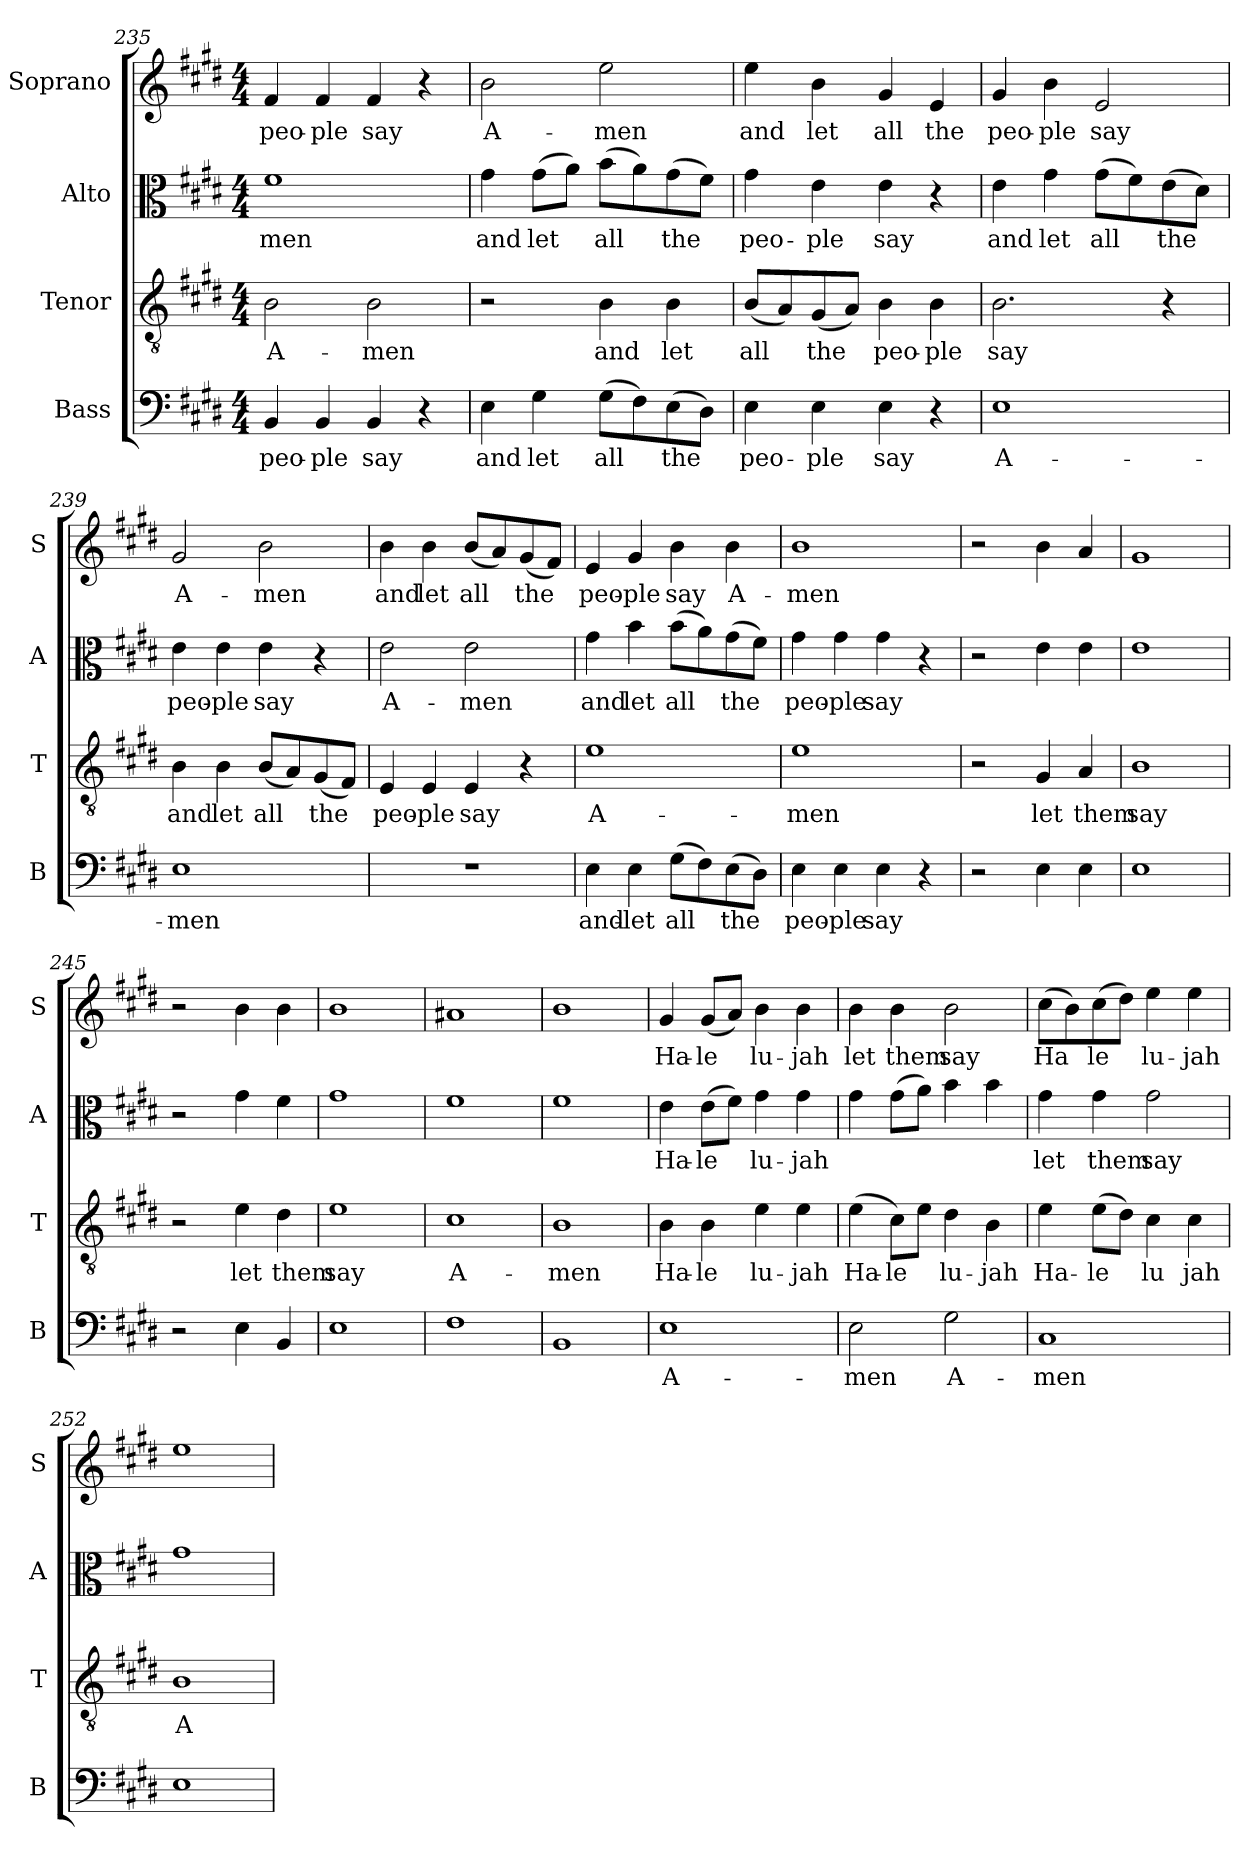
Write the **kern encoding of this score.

**kern	**text	**kern	**text	**kern	**text	**kern	**text
*part4	*part4	*part3	*part3	*part2	*part2	*part1	*part1
*staff4	*staff4	*staff3	*staff3	*staff2	*staff2	*staff1	*staff1
*I"Bass	*	*I"Tenor	*	*I"Alto	*	*I"Soprano	*
*I'B	*	*I'T	*	*I'A	*	*I'S	*
*clefF4	*	*clefGv2	*	*clefC3	*	*clefG2	*
*k[f#c#g#d#]	*	*k[f#c#g#d#]	*	*k[f#c#g#d#]	*	*k[f#c#g#d#]	*
*E:	*	*E:	*	*E:	*	*E:	*
*M4/4	*	*M4/4	*	*M4/4	*	*M4/4	*
=235	=235	=235	=235	=235	=235	=235	=235
4BB/	peo-	2B\	A-	1f#	men	4f#/	peo-
4BB/	-ple	.	.	.	.	4f#/	-ple
4BB/	say	2B\	-men	.	.	4f#/	say
4r	.	.	.	.	.	4r	.
=236	=236	=236	=236	=236	=236	=236	=236
4E\	and	2r	.	4g#\	and	2b\	A-
4G#\	let	.	.	(8g#\L	let	.	.
.	.	.	.	8a\J)	.	.	.
(8G#\L	all	4B\	and	(8b\L	all	2ee\	-men
8F#\)	.	.	.	8a\)	.	.	.
(8E\	the	4B\	let	(8g#\	the	.	.
8D#\J)	.	.	.	8f#\J)	.	.	.
!!LO:PB:g=z
=237	=237	=237	=237	=237	=237	=237	=237
4E\	peo-	(8B/L	all	4g#\	peo-	4ee\	and
.	.	8A/)	.	.	.	.	.
4E\	-ple	(8G#/	the	4e\	-ple	4b\	let
.	.	8A/J)	.	.	.	.	.
4E\	say	4B\	peo-	4e\	say	4g#/	all
4r	.	4B\	-ple	4r	.	4e/	the
=238	=238	=238	=238	=238	=238	=238	=238
1E	A-	2.B\	say	4e\	and	4g#/	peo-
.	.	.	.	4g#\	let	4b\	-ple
.	.	.	.	(8g#\L	all	2e/	say
.	.	.	.	8f#\)	.	.	.
.	.	4r	.	(8e\	the	.	.
.	.	.	.	8d#\J)	.	.	.
!!LO:PB:g=z
=239	=239	=239	=239	=239	=239	=239	=239
1E	-men	4B\	and	4e\	peo-	2g#/	A-
.	.	4B\	let	4e\	-ple	.	.
.	.	(8B/L	all	4e\	say	2b\	-men
.	.	8A/)	.	.	.	.	.
.	.	(8G#/	the	4r	.	.	.
.	.	8F#/J)	.	.	.	.	.
=240	=240	=240	=240	=240	=240	=240	=240
1r	.	4E/	peo-	2e\	A-	4b\	and
.	.	4E/	-ple	.	.	4b\	let
.	.	4E/	say	2e\	-men	(8b/L	all
.	.	.	.	.	.	8a/)	.
.	.	4r	.	.	.	(8g#/	the
.	.	.	.	.	.	8f#/J)	.
!!LO:PB:g=z
=241	=241	=241	=241	=241	=241	=241	=241
4E\	and-	1e	A-	4g#\	and	4e/	peo-
4E\	-let	.	.	4b\	let	4g#/	-ple
(8G#\L	all	.	.	(8b\L	all	4b\	say
8F#\)	.	.	.	8a\)	.	.	.
(8E\	the	.	.	(8g#\	the	4b\	A-
8D#\J)	.	.	.	8f#\J)	.	.	.
=242	=242	=242	=242	=242	=242	=242	=242
4E\	peo-	1e	-men	4g#\	peo-	1b	-men
4E\	-ple	.	.	4g#\	-ple	.	.
4E\	say	.	.	4g#\	say	.	.
4r	.	.	.	4r	.	.	.
=243	=243	=243	=243	=243	=243	=243	=243
2r	.	2r	.	2r	.	2r	.
4E\	.	4G#/	let	4e\	.	4b\	.
4E\	.	4A/	them	4e\	.	4a/	.
=244	=244	=244	=244	=244	=244	=244	=244
1E	.	1B	say	1e	.	1g#	.
=245	=245	=245	=245	=245	=245	=245	=245
2r	.	2r	.	2r	.	2r	.
4E\	.	4e\	let	4g#\	.	4b\	.
4BB/	.	4d#\	them	4f#\	.	4b\	.
=246	=246	=246	=246	=246	=246	=246	=246
1E	.	1e	say	1g#	.	1b	.
!!LO:PB:g=z
=247	=247	=247	=247	=247	=247	=247	=247
1F#	.	1c#	A-	1f#	.	1a#X	.
=248	=248	=248	=248	=248	=248	=248	=248
1BB	.	1B	-men	1f#	.	1b	.
=249	=249	=249	=249	=249	=249	=249	=249
1E	A-	4B\	Ha-	4e\	Ha-	4g#/	Ha-
.	.	4B\	-le	(8e\L	-le	(8g#/L	-le
.	.	.	.	8f#\J)	.	8a/J)	.
.	.	4e\	lu-	4g#\	lu-	4b\	lu-
.	.	4e\	-jah	4g#\	-jah	4b\	-jah
=250	=250	=250	=250	=250	=250	=250	=250
2E\	-men	(4e\	Ha-	4g#\	.	4b\	let
.	.	8c#\L)	-le	(8g#\L	.	4b\	them
.	.	8e\J	.	8a\J)	.	.	.
2G#\	A-	4d#\	lu-	4b\	.	2b\	say
.	.	4B\	-jah	4b\	.	.	.
!!LO:PB:g=z
=251	=251	=251	=251	=251	=251	=251	=251
1C#	-men	4e\	Ha-	4g#\	let	(8cc#\L	Ha
.	.	.	.	.	.	8b\)	.
.	.	(8e\L	-le	4g#\	them	(8cc#\	le
.	.	8d#\J)	.	.	.	8dd#\J)	.
.	.	4c#\	lu	2g#\	say	4ee\	lu-
.	.	4c#\	jah	.	.	4ee\	-jah
=252	=252	=252	=252	=252	=252	=252	=252
1E	.	1B	A	1g#	.	1ee	.
=	=	=	=	=	=	=	=
*-	*-	*-	*-	*-	*-	*-	*-
